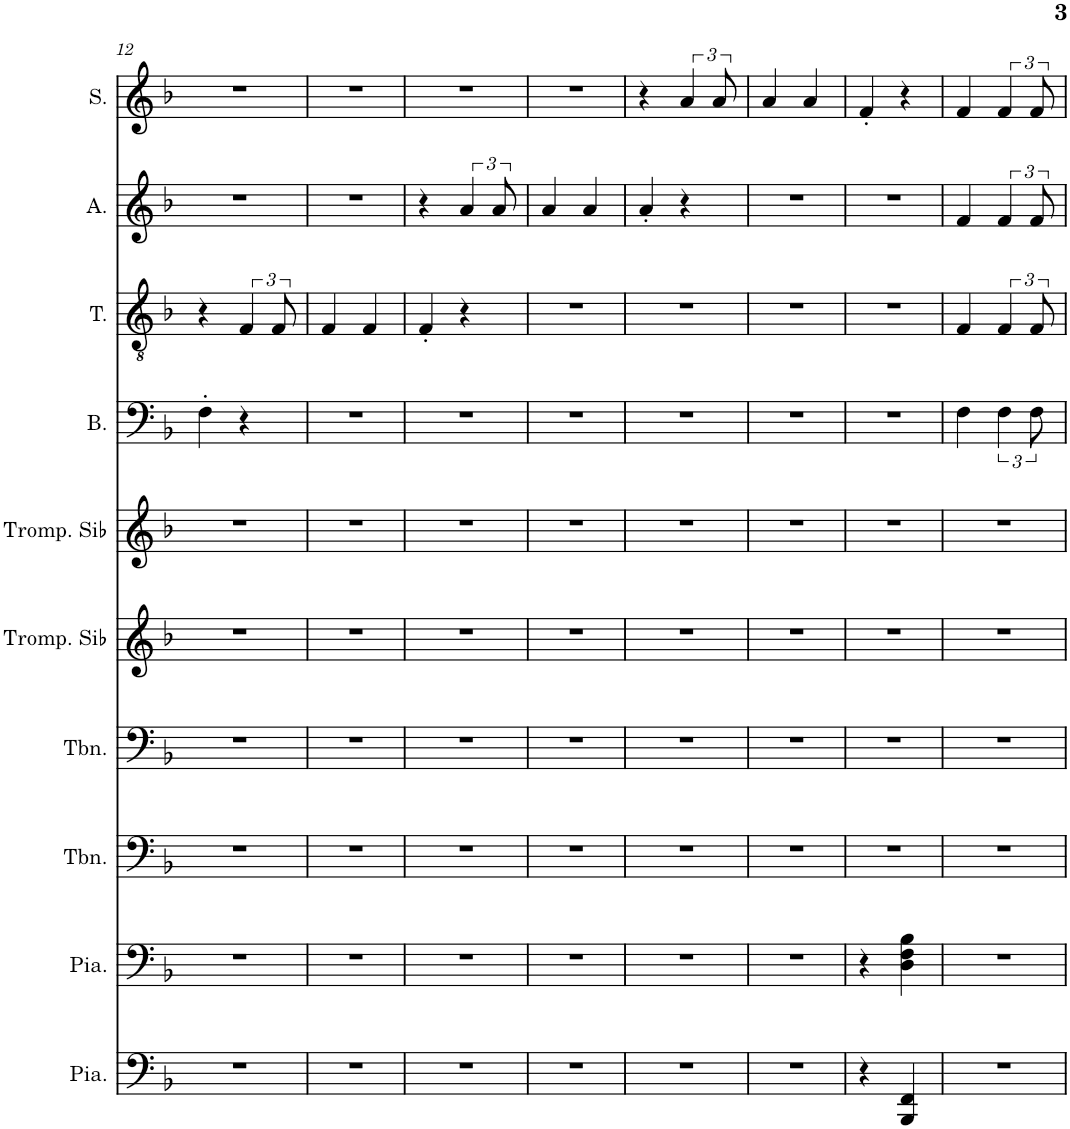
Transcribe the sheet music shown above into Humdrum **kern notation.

**kern	**kern	**kern	**kern	**kern	**kern	**kern	**kern	**kern	**kern
*part10	*part9	*part8	*part7	*part6	*part5	*part4	*part3	*part2	*part1
*staff10	*staff9	*staff8	*staff7	*staff6	*staff5	*staff4	*staff3	*staff2	*staff1
*I"Piano, Piano-L	*I"Piano, Piano-R	*I"Trombone, Solo Bas	*I"Trombone, Solo Ten	*I"Trompette en Sib, Solo Alt	*I"Trompette en Sib, Solo Sop	*I"Basse	*I"Ténor	*I"Alto	*I"Soprano
*I'Pia.	*I'Pia.	*I'Tbn.	*I'Tbn.	*I'Tromp. Sib	*I'Tromp. Sib	*I'B.	*I'T.	*I'A.	*I'S.
!!LO:PB:g=z
*clefF4	*clefF4	*clefF4	*clefF4	*clefG2	*clefG2	*clefF4	*clefGv2	*clefG2	*clefG2
*	*	*	*	*Trd1c2	*Trd1c2	*	*	*	*
*k[b-]	*k[b-]	*k[b-]	*k[b-]	*k[b-]	*k[b-]	*k[b-]	*k[b-]	*k[b-]	*k[b-]
*M2/4	*M2/4	*M2/4	*M2/4	*M2/4	*M2/4	*M2/4	*M2/4	*M2/4	*M2/4
=12	=12	=12	=12	=12	=12	=12	=12	=12	=12
2r	2r	2r	2r	2r	2r	4F'\	4r	2r	2r
.	.	.	.	.	.	4r	6F/	.	.
.	.	.	.	.	.	.	12F/	.	.
=13	=13	=13	=13	=13	=13	=13	=13	=13	=13
2r	2r	2r	2r	2r	2r	2r	4F/	2r	2r
.	.	.	.	.	.	.	4F/	.	.
=14	=14	=14	=14	=14	=14	=14	=14	=14	=14
2r	2r	2r	2r	2r	2r	2r	4F'/	4r	2r
.	.	.	.	.	.	.	4r	6a/	.
.	.	.	.	.	.	.	.	12a/	.
=15	=15	=15	=15	=15	=15	=15	=15	=15	=15
2r	2r	2r	2r	2r	2r	2r	2r	4a/	2r
.	.	.	.	.	.	.	.	4a/	.
=16	=16	=16	=16	=16	=16	=16	=16	=16	=16
2r	2r	2r	2r	2r	2r	2r	2r	4a'/	4r
.	.	.	.	.	.	.	.	4r	6a/
.	.	.	.	.	.	.	.	.	12a/
=17	=17	=17	=17	=17	=17	=17	=17	=17	=17
2r	2r	2r	2r	2r	2r	2r	2r	2r	4a/
.	.	.	.	.	.	.	.	.	4a/
=18	=18	=18	=18	=18	=18	=18	=18	=18	=18
4r	4r	2r	2r	2r	2r	2r	2r	2r	4f'/
4BBB-/ 4FF/	4D\ 4F\ 4B-\	.	.	.	.	.	.	.	4r
=19	=19	=19	=19	=19	=19	=19	=19	=19	=19
2r	2r	2r	2r	2r	2r	4F\	4F/	4f/	4f/
.	.	.	.	.	.	6F\	6F/	6f/	6f/
.	.	.	.	.	.	12F\	12F/	12f/	12f/
=	=	=	=	=	=	=	=	=	=
*-	*-	*-	*-	*-	*-	*-	*-	*-	*-
